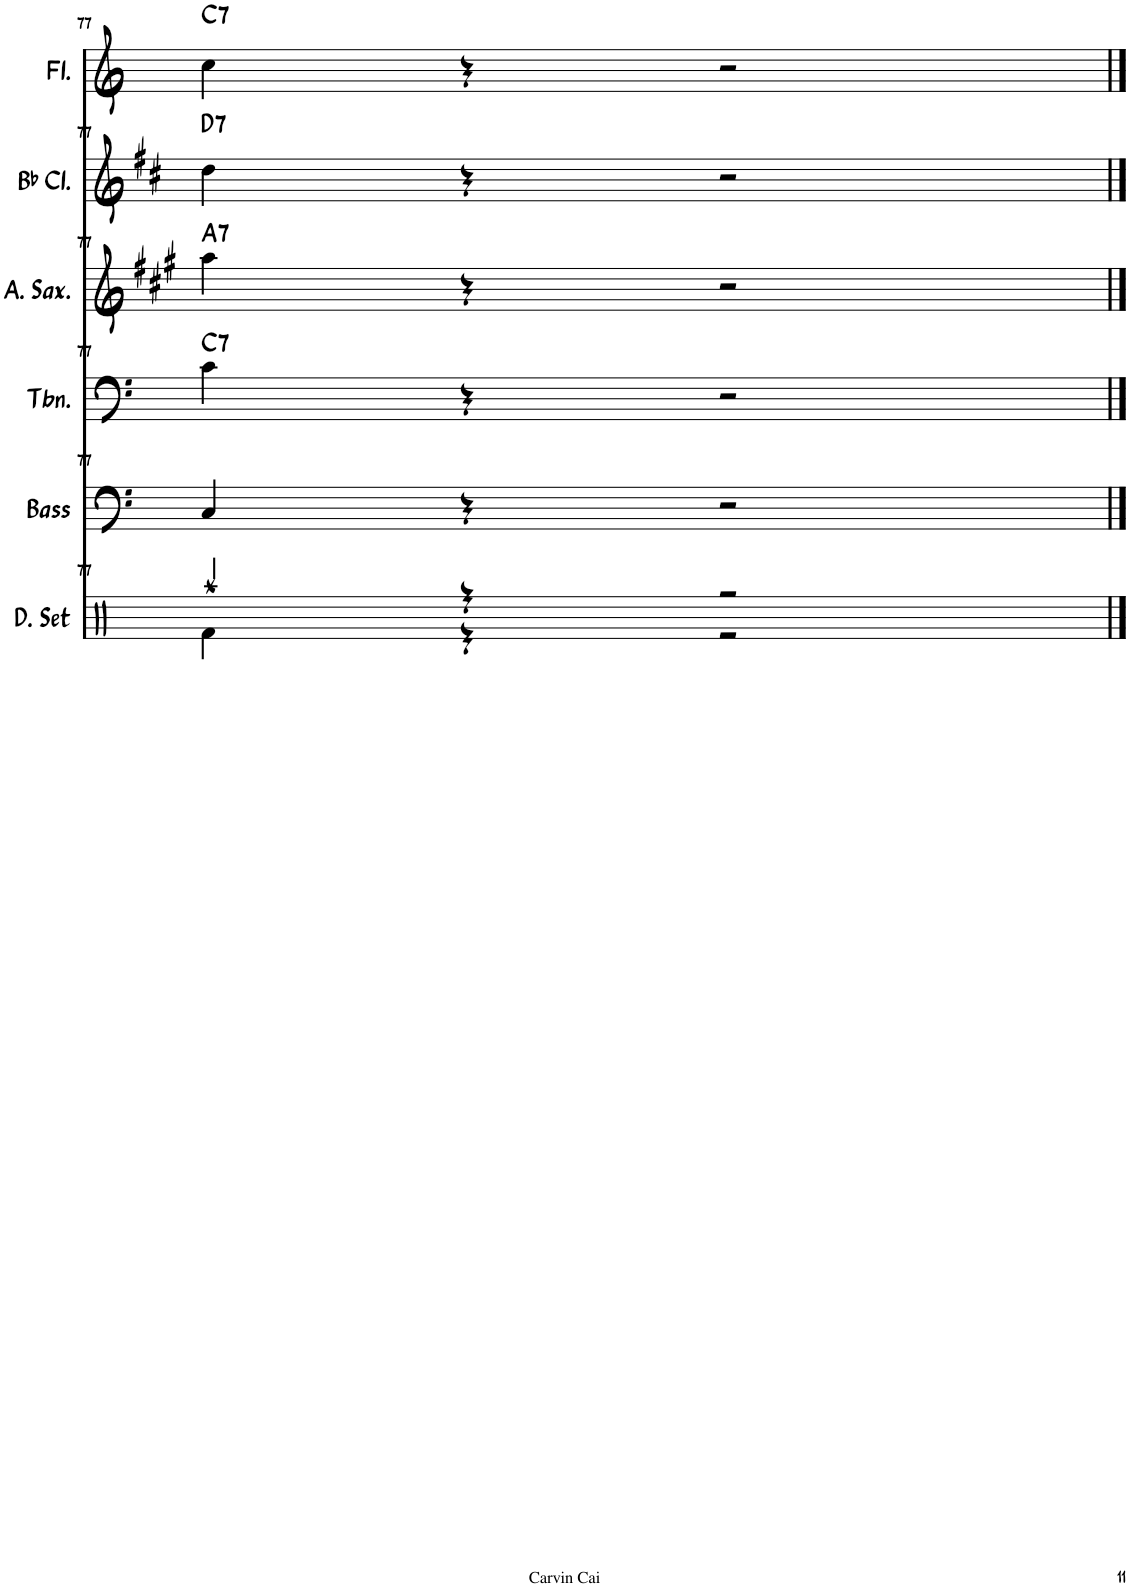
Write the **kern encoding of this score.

**kern	**kern	**kern	**harte	**kern	**harte	**kern	**harte	**kern	**harte
*part6	*part5	*part4	*part4	*part3	*part3	*part2	*part2	*part1	*part1
*staff6	*staff5	*staff4	*	*staff3	*	*staff2	*	*staff1	*
*I"架子鼓	*I"原音贝斯	*I"长号	*	*I"中音萨克斯	*	*I"降B调单簧管	*	*I"长笛	*
!!LO:PB:g=z
*clefX	*clefF4	*clefF4	*	*clefG2	*	*clefG2	*	*clefG2	*
*	*Trd7c12	*	*	*Trd5c9	*	*Trd1c2	*	*	*
*k[]	*k[]	*k[]	*	*k[f#c#g#]	*	*k[f#c#]	*	*k[]	*
*M4/4	*M4/4	*M4/4	*	*M4/4	*	*M4/4	*	*M4/4	*
=77	=77	=77	=77	=77	=77	=77	=77	=77	=77
*^	*	*	*	*	*	*	*	*	*
!	!	!	!	!LO:H:kt=7	!	!LO:H:kt=7	!	!LO:H:kt=7	!	!LO:H:kt=7
4Raa/	4Rf\	4C/	4c\	C:7	4aa\	A:7	4dd\	D:7	4cc\	C:7
4r	4r	4r	4r	.	4r	.	4r	.	4r	.
2r	2r	2r	2r	.	2r	.	2r	.	2r	.
*v	*v	*	*	*	*	*	*	*	*	*
==	==	==	==	==	==	==	==	==	==
*-	*-	*-	*-	*-	*-	*-	*-	*-	*-
